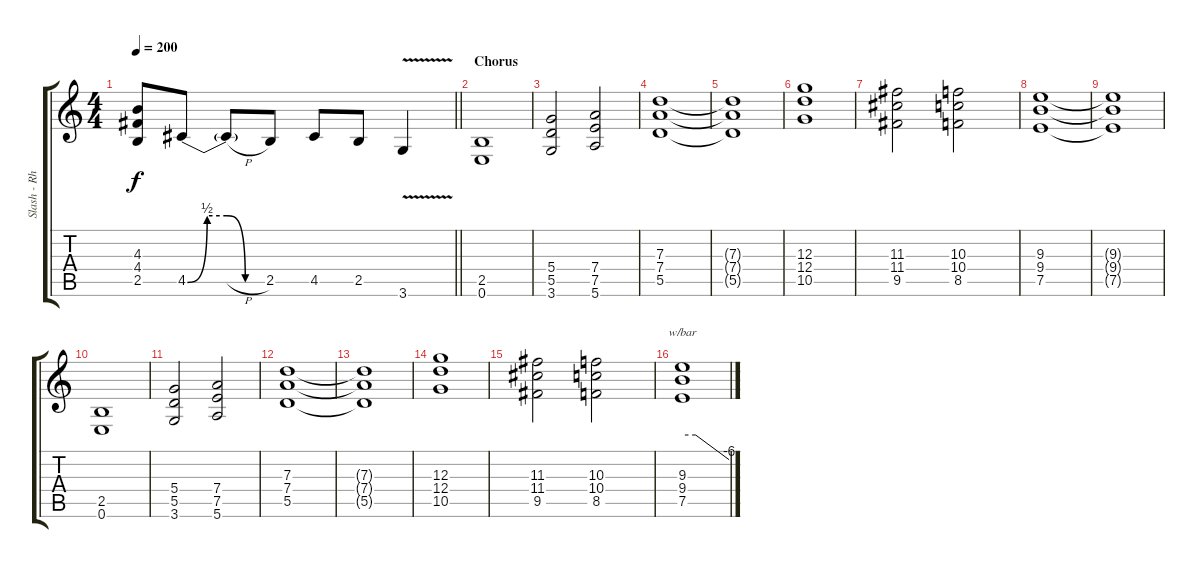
\track ("Slash - Rhytm" "Slash - Rh") {instrument overdrivenguitar}
\staff {score tabs}
\tuning (E4 B3 G3 D3 A2 E2) {hide}
\ts (4 4)
\tempo 200
\clef g2
\barLineRight lightlight
\ks c
(4.3{t} 4.4{t} 2.5{t}).8{dy f} 4.5{be (custom 0 0 15 2 30 2 44 0 60 0)}.8 4.5{h t}.8 2.5.8 4.5.8 2.5.8 3.6{v}.4 |
\section ("" "Chorus")
(2.5 0.6).1 |
(5.4 5.5 3.6).2 (7.4 7.5 5.6).2 |
(7.3 7.4 5.5).1 |
(7.3{t} 7.4{t} 5.5{t}).1 |
(12.3 12.4 10.5).1 |
(11.3 11.4 9.5).2 (10.3 10.4 8.5).2 |
(9.3 9.4 7.5).1 |
(9.3{t} 9.4{t} 7.5{t}).1 |
(2.5 0.6).1 |
(5.4 5.5 3.6).2 (7.4 7.5 5.6).2 |
(7.3 7.4 5.5).1 |
(7.3{t} 7.4{t} 5.5{t}).1 |
(12.3 12.4 10.5).1 |
(11.3 11.4 9.5).2 (10.3 10.4 8.5).2 |
(9.3 9.4 7.5).1{tbe (custom default 0 0 17 0 60 -24)}
